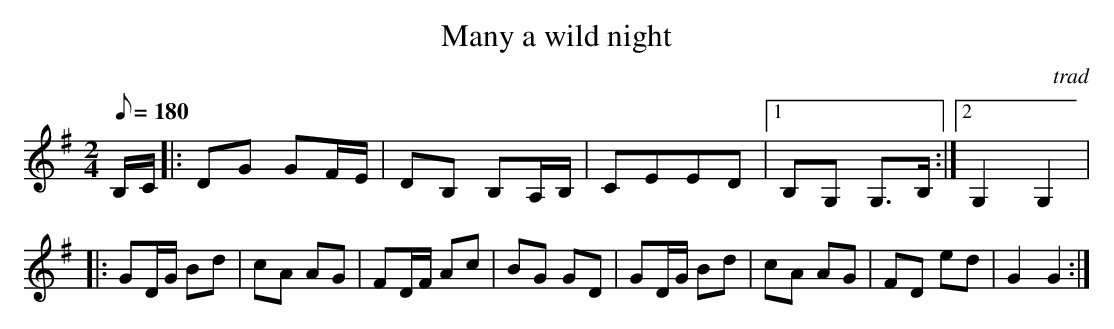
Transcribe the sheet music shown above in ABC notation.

X:1
T:Many a wild night
C:trad
M:2/4
L:1/8
Q:1/8=180
K:G
B,/C/|: DG GF/E/| DB, B,A,/B,/| CEED|1 B,G, G,>B,:|2 G,2 G,2|
|:GD/G/ Bd| cA AG| FD/F/ Ac| BG GD| GD/G/ Bd| cA AG| FD ed| G2G2:|
